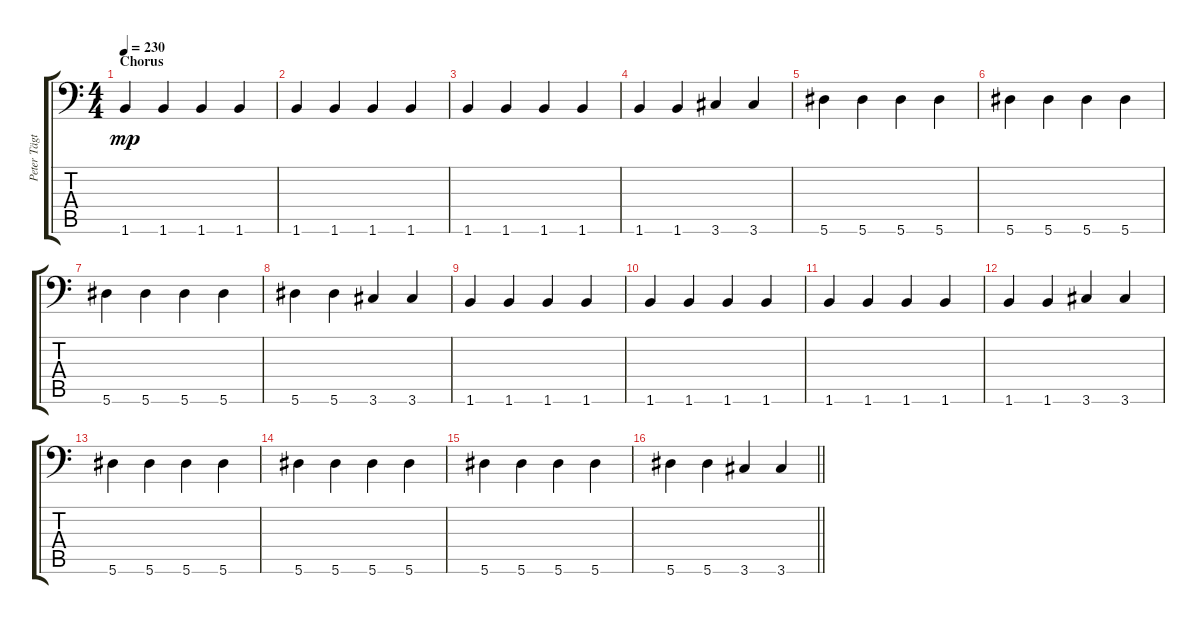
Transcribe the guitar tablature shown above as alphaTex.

\track ("Peter Tägtgren " "Peter Tägt") {instrument distortionguitar}
\staff {score tabs}
\tuning (Bb3 F3 Db3 Ab2 Eb2 Bb1) {hide}
\ts (4 4)
\section ("" "Chorus")
\tempo 230
\clef f4
\ks c
1.6.4{dy mp} 1.6.4 1.6.4 1.6.4 |
1.6.4 1.6.4 1.6.4 1.6.4 |
1.6.4 1.6.4 1.6.4 1.6.4 |
1.6.4 1.6.4 3.6.4 3.6.4 |
5.6.4 5.6.4 5.6.4 5.6.4 |
5.6.4 5.6.4 5.6.4 5.6.4 |
5.6.4 5.6.4 5.6.4 5.6.4 |
5.6.4 5.6.4 3.6.4 3.6.4 |
1.6.4 1.6.4 1.6.4 1.6.4 |
1.6.4 1.6.4 1.6.4 1.6.4 |
1.6.4 1.6.4 1.6.4 1.6.4 |
1.6.4 1.6.4 3.6.4 3.6.4 |
5.6.4 5.6.4 5.6.4 5.6.4 |
5.6.4 5.6.4 5.6.4 5.6.4 |
5.6.4 5.6.4 5.6.4 5.6.4 |
\barLineRight lightlight
5.6.4 5.6.4 3.6.4 3.6.4
